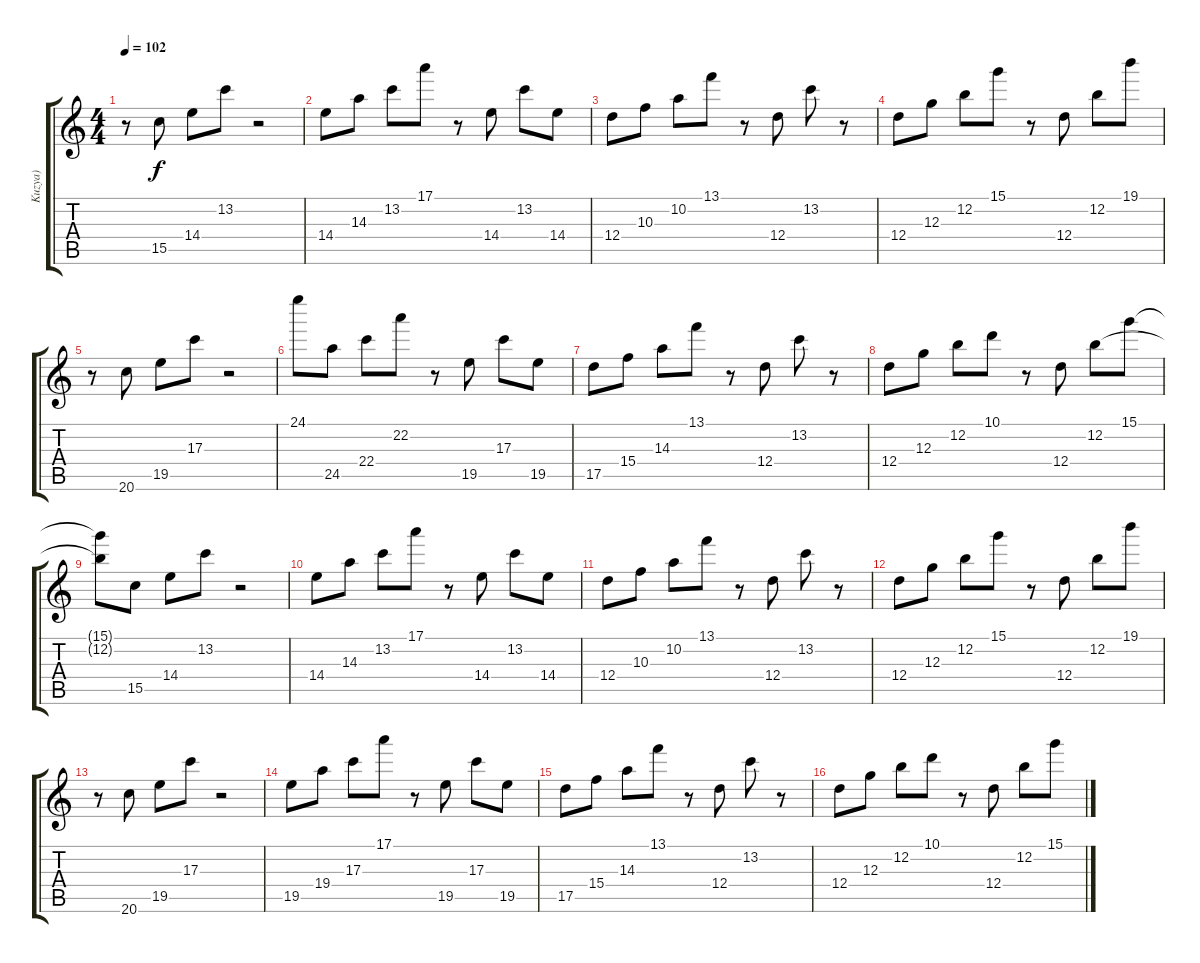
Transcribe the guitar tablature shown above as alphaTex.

\track ("Kuzya)" "Kuzya)") {instrument distortionguitar}
\staff {score tabs}
\tuning (E4 B3 G3 D3 A2 E2) {hide}
\ts (4 4)
\tempo 102
\clef g2
\ks c
r.8{dy f} 15.5.8 14.4.8 13.2.8 r.2 |
14.4.8 14.3.8 13.2.8 17.1.8 r.8 14.4.8 13.2.8 14.4.8 |
12.4.8 10.3.8 10.2.8 13.1.8 r.8 12.4.8 13.2.8 r.8 |
12.4.8 12.3.8 12.2.8 15.1.8 r.8 12.4.8 12.2.8 19.1.8 |
r.8 20.6.8 19.5.8 17.3.8 r.2 |
24.1.8 24.5.8 22.4.8 22.2.8 r.8 19.5.8 17.3.8 19.5.8 |
17.5.8 15.4.8 14.3.8 13.1.8 r.8 12.4.8 13.2.8 r.8 |
12.4.8 12.3.8 12.2.8 10.1.8 r.8 12.4.8 12.2.8 15.1.8 |
(15.1{t} 12.2{t}).8 15.5.8 14.4.8 13.2.8 r.2 |
14.4.8 14.3.8 13.2.8 17.1.8 r.8 14.4.8 13.2.8 14.4.8 |
12.4.8 10.3.8 10.2.8 13.1.8 r.8 12.4.8 13.2.8 r.8 |
12.4.8 12.3.8 12.2.8 15.1.8 r.8 12.4.8 12.2.8 19.1.8 |
r.8 20.6.8 19.5.8 17.3.8 r.2 |
19.5.8 19.4.8 17.3.8 17.1.8 r.8 19.5.8 17.3.8 19.5.8 |
17.5.8 15.4.8 14.3.8 13.1.8 r.8 12.4.8 13.2.8 r.8 |
12.4.8 12.3.8 12.2.8 10.1.8 r.8 12.4.8 12.2.8 15.1.8
